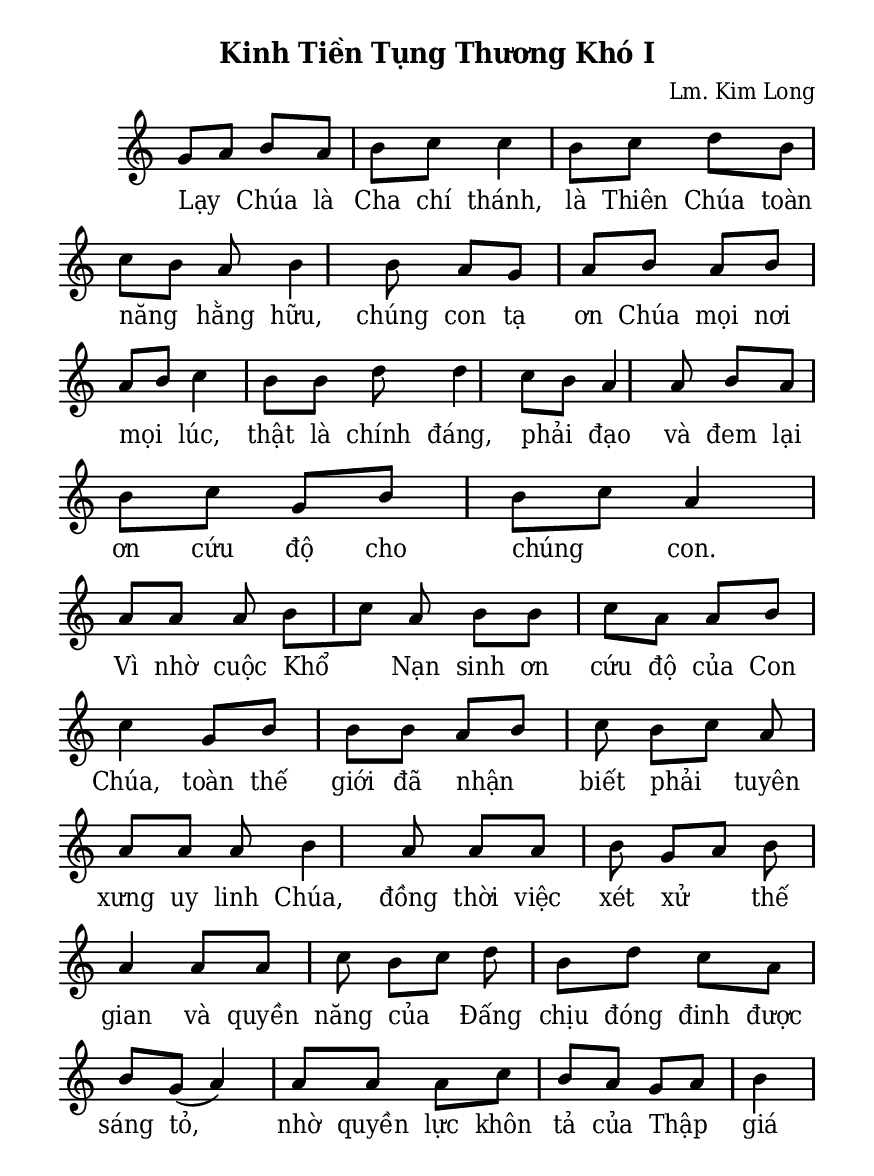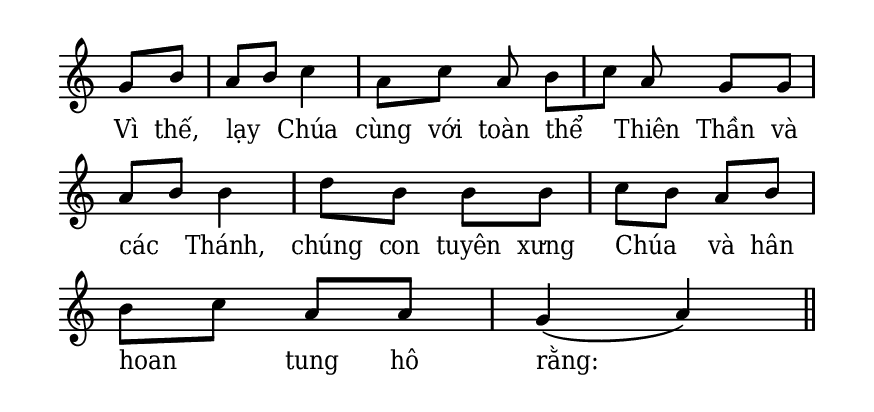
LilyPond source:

% Cài đặt chung\
\version "2.22.1"
\include "english.ly"
\include "gregorian.ly"

\header {
  subtitle = \markup { \huge \bold "Kinh Tiền Tụng Thương Khó I" }
  composer = "Lm. Kim Long"
  %arranger = " "
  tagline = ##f
}

% Nhạc phiên khúc
nhacPhienKhucSop = \relative c'' {
  g8 \hide ([a]) b a b c c4 b8 c d b c \hide ([b]) a b4
  b8 a g a b a b a \hide ([b]) c4 b8 b d d4 c8 \hide ([b])
  a4 a8 b a b c g b b \hide ([c]) a4 \bar "|" a8 a a
  b \hide ([c]) a b b c a a b c4 g8 b b b a \hide ([b])
  c b \hide ([c]) a a a a b4 a8 a a b g \hide ([a]) b
  a4 a8 a c b \hide ([c]) d b d c a b g (a4) a8
  a a c b a g \hide ([a]) b4 \bar "|" g8 b a \hide ([b]) c4 a8
  c a b \hide ([c]) a g g a \hide ([b]) b4 d8 b b b c \hide ([b])
  a b b \hide ([c]) a a g4 (a) \bar "||"
}

% Lời phiên khúc
loiPhienKhucSop = \lyrics {
  Lạy Chúa là Cha chí thánh, là Thiên Chúa toàn năng hằng hữu,
  chúng con tạ ơn Chúa mọi nơi mọi lúc, thật là chính đáng,
  phải đạo và đem lại ơn cứu độ cho chúng con.
  Vì nhờ cuộc Khổ Nạn sinh ơn cứu độ của Con Chúa,
  toàn thế giới đã nhận biết phải tuyên xưng uy linh Chúa,
  đồng thời việc xét xử thế gian
  và quyền năng của Đấng chịu đóng đinh được sáng tỏ,
  nhờ quyền lực khôn tả của Thập giá
  Vì thế, lạy Chúa cùng với toàn thể Thiên Thần và các Thánh,
  chúng con tuyên xưng Chúa và hân hoan tung hô rằng:
}

% Dàn trang
\paper {
  #(set-paper-size "a5")
  top-margin = 10\mm
  bottom-margin = 10\mm
  left-margin = 10\mm
  right-margin = 10\mm
  #(define fonts
	 (make-pango-font-tree "Deja Vu Serif Condensed"
	 		       "Deja Vu Serif Condensed"
			       "Deja Vu Serif Condensed"
			       (/ 20 20)))
  print-page-number = ##f
  %page-count = 1
}

TongNhip = {
  \key c \major \time 2/4
  \set Timing.beamExceptions = #'()
  \set Timing.baseMoment = #(ly:make-moment 1/4)
}

\score {
  \new ChoirStaff <<
    \new Staff \with {
      \remove "Time_signature_engraver"
    }
    <<
      \new Voice = "beSop" {
        \clef treble \TongNhip \nhacPhienKhucSop
      }
      \new Lyrics \lyricsto beSop \loiPhienKhucSop
    >>
  >>
  \layout {
    \override Staff.TimeSignature.transparent = ##t
    \override Lyrics.LyricSpace.minimum-distance = #1.5
    \override Score.BarNumber.break-visibility = ##(#f #f #f)
    \override Score.SpacingSpanner.uniform-stretching = ##t
    \override Score.SpacingSpanner.packed-spacing = ##f
    \set Score.defaultBarType = ""
    \set Score.barAlways = ##t
    ragged-last = ##f
    indent = 10
  } 
}
